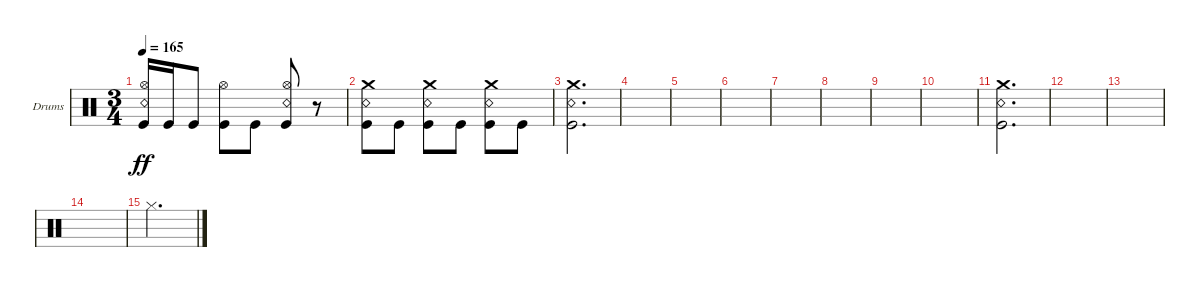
\bracketExtendMode groupsimilarinstruments
\firstSystemTrackNameOrientation horizontal
\otherSystemsTrackNameOrientation horizontal
\track ("Drumkit" "Drums") {instrument percussion}
\staff {score}
\articulation defaults
\ts (3 4)
\tempo 165
\clef neutral
\ks c
("Kick (hit)" "Hi-Hat (open)" "Snare (rim shot)").16{dy ff} "Kick (hit)".16 "Kick (hit)".8 ("Kick (hit)" "Hi-Hat (open)").8 "Kick (hit)".8 ("Kick (hit)" "Hi-Hat (open)" "Snare (rim shot)").8 r.8 |
("Kick (hit)" "Crash medium (hit)" "Snare (rim shot)").8 "Kick (hit)".8 ("Kick (hit)" "Crash medium (hit)" "Snare (rim shot)").8 "Kick (hit)".8 ("Kick (hit)" "Crash medium (hit)" "Snare (rim shot)").8 "Kick (hit)".8 |
("Crash medium (hit)" "Kick (hit)" "Snare (rim shot)").2{d} |
|
|
|
|
|
|
|
("Crash medium (hit)" "Snare (rim shot)" "Kick (hit)").2{d} |
|
|
|
"Hi-Hat (closed)".2{d}
